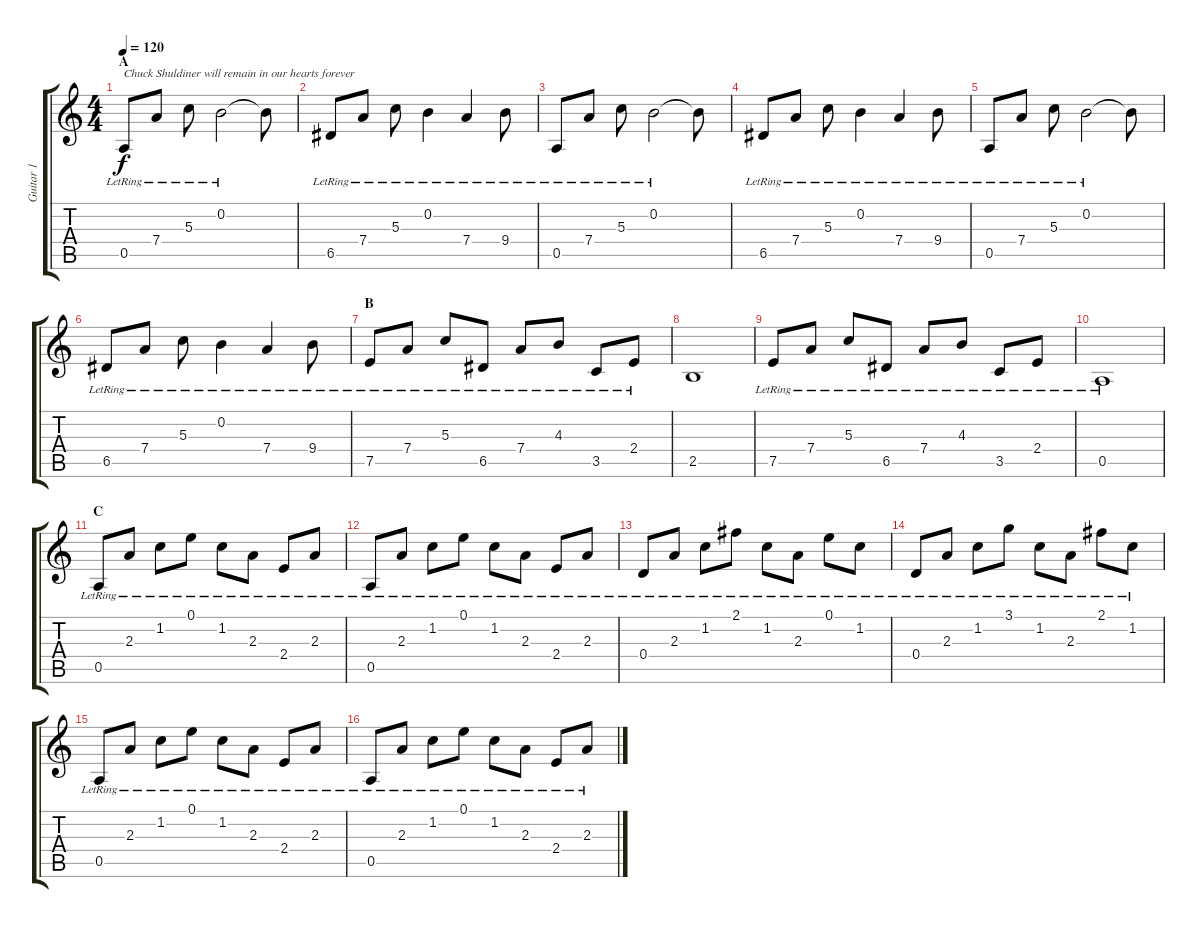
\track ("Guitar 1" "Guitar 1") {instrument acousticguitarsteel}
\staff {score tabs}
\tuning (E4 B3 G3 D3 A2 E2) {hide}
\ts (4 4)
\section ("" "A")
\tempo 120
\clef g2
\ks c
0.5{lr}.8{txt "Chuck Shuldiner will remain in our hearts forever" dy f instrument acousticguitarsteel} 7.4{lr}.8 5.3{lr}.8 0.2{lr}.2 0.2{t}.8 |
6.5{lr}.8 7.4{lr}.8 5.3{lr}.8 0.2{lr}.4 7.4{lr}.4 9.4{lr}.8 |
0.5{lr}.8 7.4{lr}.8 5.3{lr}.8 0.2{lr}.2 0.2{t}.8 |
6.5{lr}.8 7.4{lr}.8 5.3{lr}.8 0.2{lr}.4 7.4{lr}.4 9.4{lr}.8 |
0.5{lr}.8 7.4{lr}.8 5.3{lr}.8 0.2{lr}.2 0.2{t}.8 |
6.5{lr}.8 7.4{lr}.8 5.3{lr}.8 0.2{lr}.4 7.4{lr}.4 9.4{lr}.8 |
\section ("" "B")
7.5{lr}.8 7.4{lr}.8 5.3{lr}.8 6.5{lr}.8 7.4{lr}.8 4.3{lr}.8 3.5{lr}.8 2.4{lr}.8 |
2.5.1 |
7.5{lr}.8 7.4{lr}.8 5.3{lr}.8 6.5{lr}.8 7.4{lr}.8 4.3{lr}.8 3.5{lr}.8 2.4{lr}.8 |
0.5{lr}.1 |
\section ("" "C")
0.5{lr}.8 2.3{lr}.8 1.2{lr}.8 0.1{lr}.8 1.2{lr}.8 2.3{lr}.8 2.4{lr}.8 2.3{lr}.8 |
0.5{lr}.8 2.3{lr}.8 1.2{lr}.8 0.1{lr}.8 1.2{lr}.8 2.3{lr}.8 2.4{lr}.8 2.3{lr}.8 |
0.4{lr}.8 2.3{lr}.8 1.2{lr}.8 2.1{lr}.8 1.2{lr}.8 2.3{lr}.8 0.1{lr}.8 1.2{lr}.8 |
0.4{lr}.8 2.3{lr}.8 1.2{lr}.8 3.1{lr}.8 1.2{lr}.8 2.3{lr}.8 2.1{lr}.8 1.2{lr}.8 |
0.5{lr}.8 2.3{lr}.8 1.2{lr}.8 0.1{lr}.8 1.2{lr}.8 2.3{lr}.8 2.4{lr}.8 2.3{lr}.8 |
0.5{lr}.8 2.3{lr}.8 1.2{lr}.8 0.1{lr}.8 1.2{lr}.8 2.3{lr}.8 2.4{lr}.8 2.3{lr}.8
